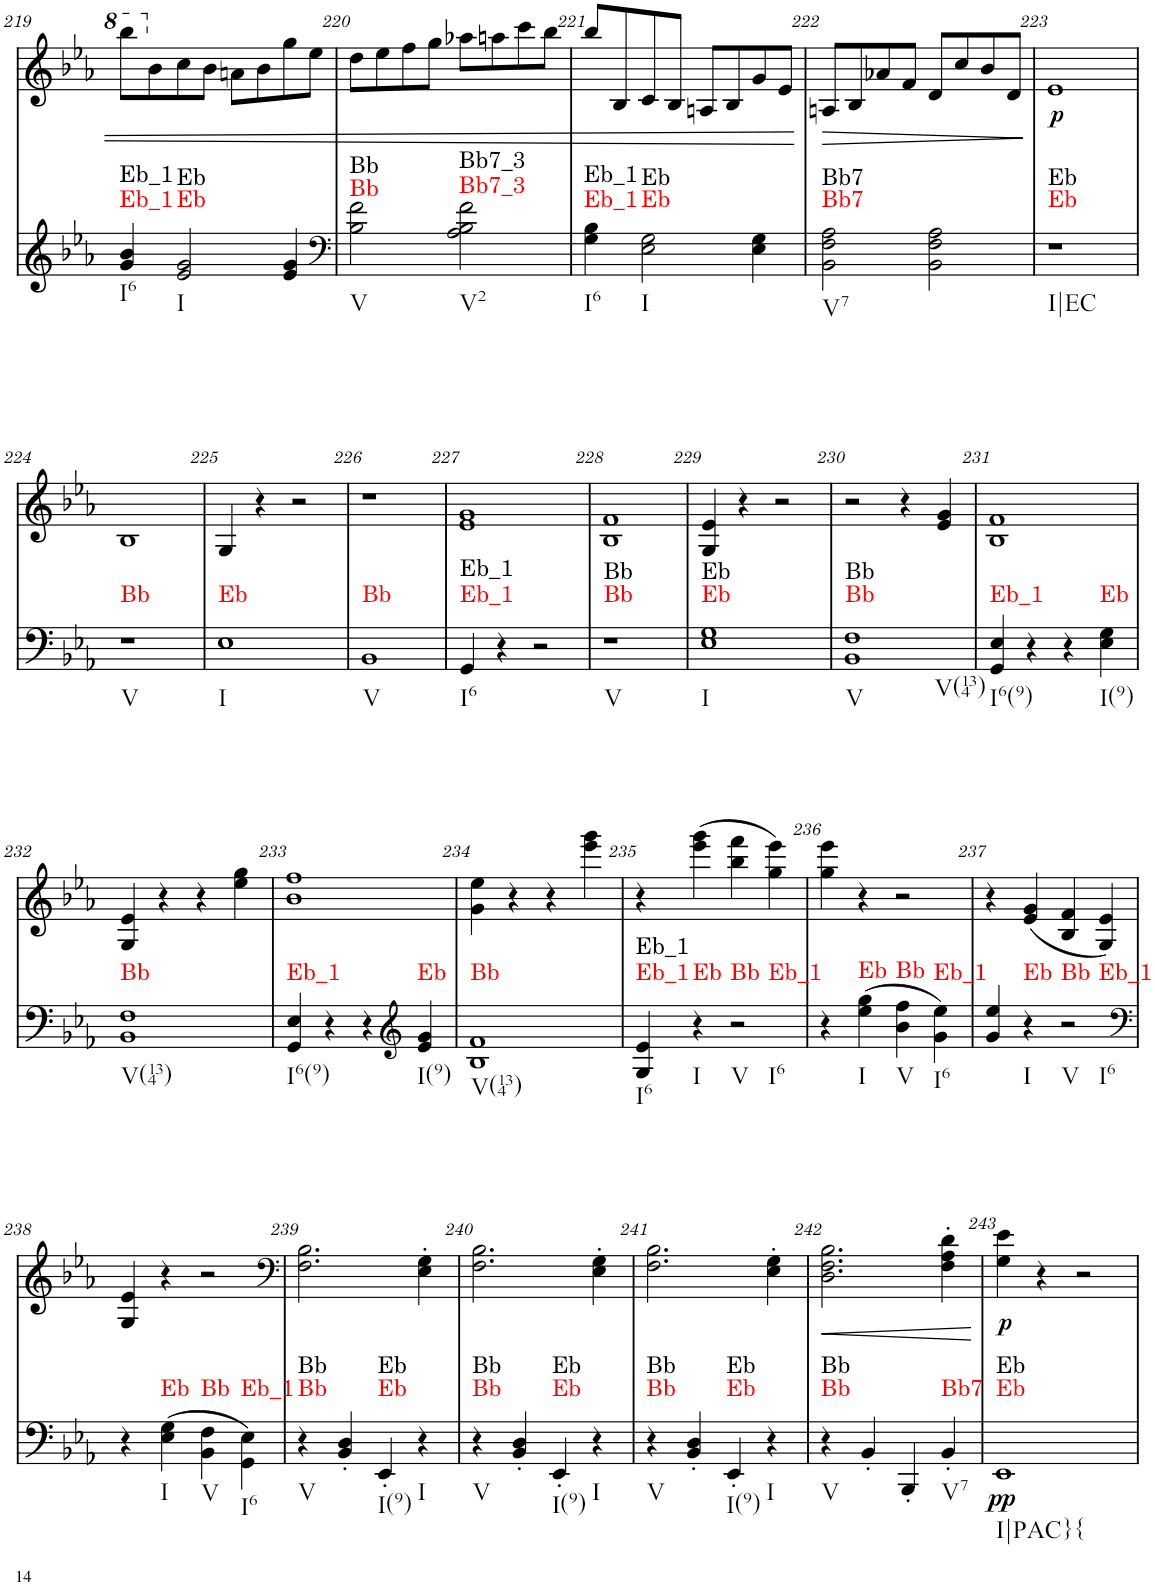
**kern	**dynam	**harte	**kern	**text	**dynam
*part2	*part2	*part2	*part1	*part1	*part1
*staff2	*staff2	*	*staff1	*staff1	*staff1
*I"piano	*	*	*I"piano	*	*
*I'Pno	*	*	*I'Pno	*	*
!!LO:PB:g=z
*clefG2	*	*	*clefG2	*	*
*k[b-e-a-]	*	*	*k[b-e-a-]	*	*
*E-:	*	*	*E-:	*	*
*M2/2	*	*	*M2/2	*	*
*met(c|)	*	*	*met(c|)	*	*
=219	=219	=219	=219	=219	=219
!	!	!LO:H:n=1:kt=Eb_1	!	!	!
!	!	!LO:H:n=2:kt=Eb_1	!	!	!
4g/ 4b-/	.	N N	8bbb-\L	.	.
.	.	.	8b-\	.	.
!	!	!LO:H:n=1:kt=Eb	!	!	!
!	!	!LO:H:n=2:kt=Eb	!	!	!
2e-/ 2g/	.	N N	8cc\	.	.
.	.	.	8b-\J	.	.
.	.	.	8an\L	.	.
.	.	.	8b-\	.	.
4e-/ 4g/	.	.	8gg\	.	.
.	.	.	8ee-\J	.	.
=220	=220	=220	=220	=220	=220
*clefF4	*	*	*	*	*
!	!	!LO:H:n=1:kt=Bb	!	!	!
!	!	!LO:H:n=2:kt=Bb	!	!	!
2B-\ 2f\	.	N N	8dd\L	.	.
.	.	.	8ee-\	.	.
.	.	.	8ff\	.	.
.	.	.	8gg\J	.	.
!	!	!LO:H:n=1:kt=Bb7_3	!	!	!
!	!	!LO:H:n=2:kt=Bb7_3	!	!	!
2A-\ 2B-\ 2f\	.	N N	8aa-X\L	.	.
.	.	.	8aan\	.	.
.	.	.	8ccc\	.	.
.	.	.	8bb-\J	.	.
=221	=221	=221	=221	=221	=221
!	!	!LO:H:n=1:kt=Eb_1	!	!	!
!	!	!LO:H:n=2:kt=Eb_1	!	!	!
4G\ 4B-\	.	N N	8bb-/L	.	.
.	.	.	8B-/	.	.
!	!	!LO:H:n=1:kt=Eb	!	!	!
!	!	!LO:H:n=2:kt=Eb	!	!	!
2E-\ 2G\	.	N N	8c/	.	.
.	.	.	8B-/J	.	.
.	.	.	8An/L	.	.
.	.	.	8B-/	.	.
4E-\ 4G\	.	.	8g/	.	.
.	.	.	8e-/J	.	.
=222	=222	=222	=222	=222	=222
!	!	!LO:H:n=1:kt=Bb7	!	!	!LO:HP:b
!	!	!LO:H:n=2:kt=Bb7	!	!	!
2BB-\ 2F\ 2A-\	.	N N	8An/L	.	>
.	.	.	8B-/	.	.
.	.	.	8a-X/	.	.
.	.	.	8f/J	.	.
2BB-\ 2F\ 2A-\	.	.	8d/L	.	.
.	.	.	8cc/	.	.
.	.	.	8b-/	.	.
.	.	.	8d/J	.	.
.	.	.	.	.	]
=223	=223	=223	=223	=223	=223
!	!	!LO:H:n=1:kt=Eb	!	!LO:LY:b	!
!	!	!LO:H:n=2:kt=Eb	!	!	!
1r	.	N N	1e-	.	.
!!LO:LB:g=z
=224	=224	=224	=224	=224	=224
!	!	!LO:H:kt=Bb	!	!	!
1r	.	N	1B-	.	.
=225	=225	=225	=225	=225	=225
!	!	!LO:H:kt=Eb	!	!	!
1E-	.	N	4G/	.	.
.	.	.	4r	.	.
.	.	.	2r	.	.
=226	=226	=226	=226	=226	=226
!	!	!LO:H:kt=Bb	!	!	!
1BB-	.	N	1r	.	.
=227	=227	=227	=227	=227	=227
!	!	!LO:H:n=1:kt=Eb_1	!	!	!
!	!	!LO:H:n=2:kt=Eb_1	!	!	!
4GG/	.	N N	1e- 1g	.	.
4r	.	.	.	.	.
2r	.	.	.	.	.
=228	=228	=228	=228	=228	=228
!	!	!LO:H:n=1:kt=Bb	!	!	!
!	!	!LO:H:n=2:kt=Bb	!	!	!
1r	.	N N	1B- 1f	.	.
=229	=229	=229	=229	=229	=229
!	!	!LO:H:n=1:kt=Eb	!	!	!
!	!	!LO:H:n=2:kt=Eb	!	!	!
1E- 1G	.	N N	4G/ 4e-/	.	.
.	.	.	4r	.	.
.	.	.	2r	.	.
=230	=230	=230	=230	=230	=230
!	!	!LO:H:n=1:kt=Bb	!	!	!
!	!	!LO:H:n=2:kt=Bb	!	!	!
1BB- 1F	.	N N	2r	.	.
.	.	.	4r	.	.
.	.	.	4e-/ 4g/	.	.
=231	=231	=231	=231	=231	=231
!	!	!LO:H:kt=Eb_1	!	!	!
4GG/ 4E-/	.	N	1B- 1f	.	.
4r	.	.	.	.	.
4r	.	.	.	.	.
!	!	!LO:H:kt=Eb	!	!	!
4E-\ 4G\	.	N	.	.	.
!!LO:LB:g=z
=232	=232	=232	=232	=232	=232
!	!	!LO:H:kt=Bb	!	!	!
1BB- 1F	.	N	4G/ 4e-/	.	.
.	.	.	4r	.	.
.	.	.	4r	.	.
.	.	.	4ee-\ 4gg\	.	.
=233	=233	=233	=233	=233	=233
!	!	!LO:H:kt=Eb_1	!	!	!
4GG/ 4E-/	.	N	1b- 1ff	.	.
4r	.	.	.	.	.
4r	.	.	.	.	.
*clefG2	*	*	*	*	*
!	!	!LO:H:kt=Eb	!	!	!
4e-/ 4g/	.	N	.	.	.
=234	=234	=234	=234	=234	=234
!	!	!LO:H:kt=Bb	!	!	!
1B- 1f	.	N	4g\ 4ee-\	.	.
.	.	.	4r	.	.
.	.	.	4r	.	.
.	.	.	4eee-\ 4ggg\	.	.
=235	=235	=235	=235	=235	=235
!	!	!LO:H:n=1:kt=Eb_1	!	!	!
!	!	!LO:H:n=2:kt=Eb_1	!	!	!
4G/ 4e-/	.	N N	4r	.	.
!	!	!LO:H:kt=Eb	!	!	!
4r	.	N	(4eee-\ 4ggg\	.	.
!	!	!LO:H:n=1:kt=Bb	!	!	!
!	!	!LO:H:n=2:kt=Eb_1	!	!	!
2r	.	N N	4bb-\ 4fff\	.	.
.	.	.	4gg\ 4eee-\)	.	.
=236	=236	=236	=236	=236	=236
4r	.	.	4gg\ 4eee-\	.	.
!	!	!LO:H:kt=Eb	!	!	!
(4ee-\ 4gg\	.	N	4r	.	.
!	!	!LO:H:kt=Bb	!	!	!
4b-\ 4ff\	.	N	2r	.	.
!	!	!LO:H:kt=Eb_1	!	!	!
4g\ 4ee-\)	.	N	.	.	.
=237	=237	=237	=237	=237	=237
4g/ 4ee-/	.	.	4r	.	.
!	!	!LO:H:kt=Eb	!	!	!
4r	.	N	(4e-/ 4g/	.	.
!	!	!LO:H:n=1:kt=Bb	!	!	!
!	!	!LO:H:n=2:kt=Eb_1	!	!	!
2r	.	N N	4B-/ 4f/	.	.
.	.	.	4G/ 4e-/)	.	.
!!LO:LB:g=z
=238	=238	=238	=238	=238	=238
*clefF4	*	*	*	*	*
4r	.	.	4G/ 4e-/	.	.
!	!	!LO:H:kt=Eb	!	!	!
(4E-\ 4G\	.	N	4r	.	.
!	!	!LO:H:kt=Bb	!	!	!
4BB-\ 4F\	.	N	2r	.	.
!	!	!LO:H:kt=Eb_1	!	!	!
4GG\ 4E-\)	.	N	.	.	.
=239	=239	=239	=239	=239	=239
*	*	*	*clefF4	*	*
!	!	!LO:H:n=1:kt=Bb	!	!	!
!	!	!LO:H:n=2:kt=Bb	!	!	!
4r	.	N N	2.F\ 2.B-\	.	.
4BB-/' 4D/'	.	.	.	.	.
!	!	!LO:H:n=1:kt=Eb	!	!	!
!	!	!LO:H:n=2:kt=Eb	!	!	!
4EE-'/	.	N N	.	.	.
4r	.	.	4E-\' 4G\'	.	.
=240	=240	=240	=240	=240	=240
!	!	!LO:H:n=1:kt=Bb	!	!	!
!	!	!LO:H:n=2:kt=Bb	!	!	!
4r	.	N N	2.F\ 2.B-\	.	.
4BB-/' 4D/'	.	.	.	.	.
!	!	!LO:H:n=1:kt=Eb	!	!	!
!	!	!LO:H:n=2:kt=Eb	!	!	!
4EE-'/	.	N N	.	.	.
4r	.	.	4E-\' 4G\'	.	.
=241	=241	=241	=241	=241	=241
!	!	!LO:H:n=1:kt=Bb	!	!	!
!	!	!LO:H:n=2:kt=Bb	!	!	!
4r	.	N N	2.F\ 2.B-\	.	.
4BB-/' 4D/'	.	.	.	.	.
!	!	!LO:H:n=1:kt=Eb	!	!	!
!	!	!LO:H:n=2:kt=Eb	!	!	!
4EE-'/	.	N N	.	.	.
4r	.	.	4E-\' 4G\'	.	.
=242	=242	=242	=242	=242	=242
!	!	!LO:H:n=1:kt=Bb	!	!	!LO:HP:b
!	!	!LO:H:n=2:kt=Bb	!	!	!
4r	.	N N	2.D\ 2.F\ 2.B-\	.	<
4BB-'/	.	.	.	.	.
4BBB-'/	.	.	.	.	.
!	!	!LO:H:kt=Bb7	!	!	!
4BB-'/	.	N	4F\' 4A-\' 4d\'	.	.
.	.	.	.	.	[
=243	=243	=243	=243	=243	=243
!	!LO:DY:b	!LO:H:n=1:kt=Eb	!	!LO:LY:b	!
!	!	!LO:H:n=2:kt=Eb	!	!	!
1EE-	pp	N N	4G\ 4e-\	.	.
.	.	.	4r	.	.
.	.	.	2r	.	.
=	=	=	=	=	=
*-	*-	*-	*-	*-	*-
